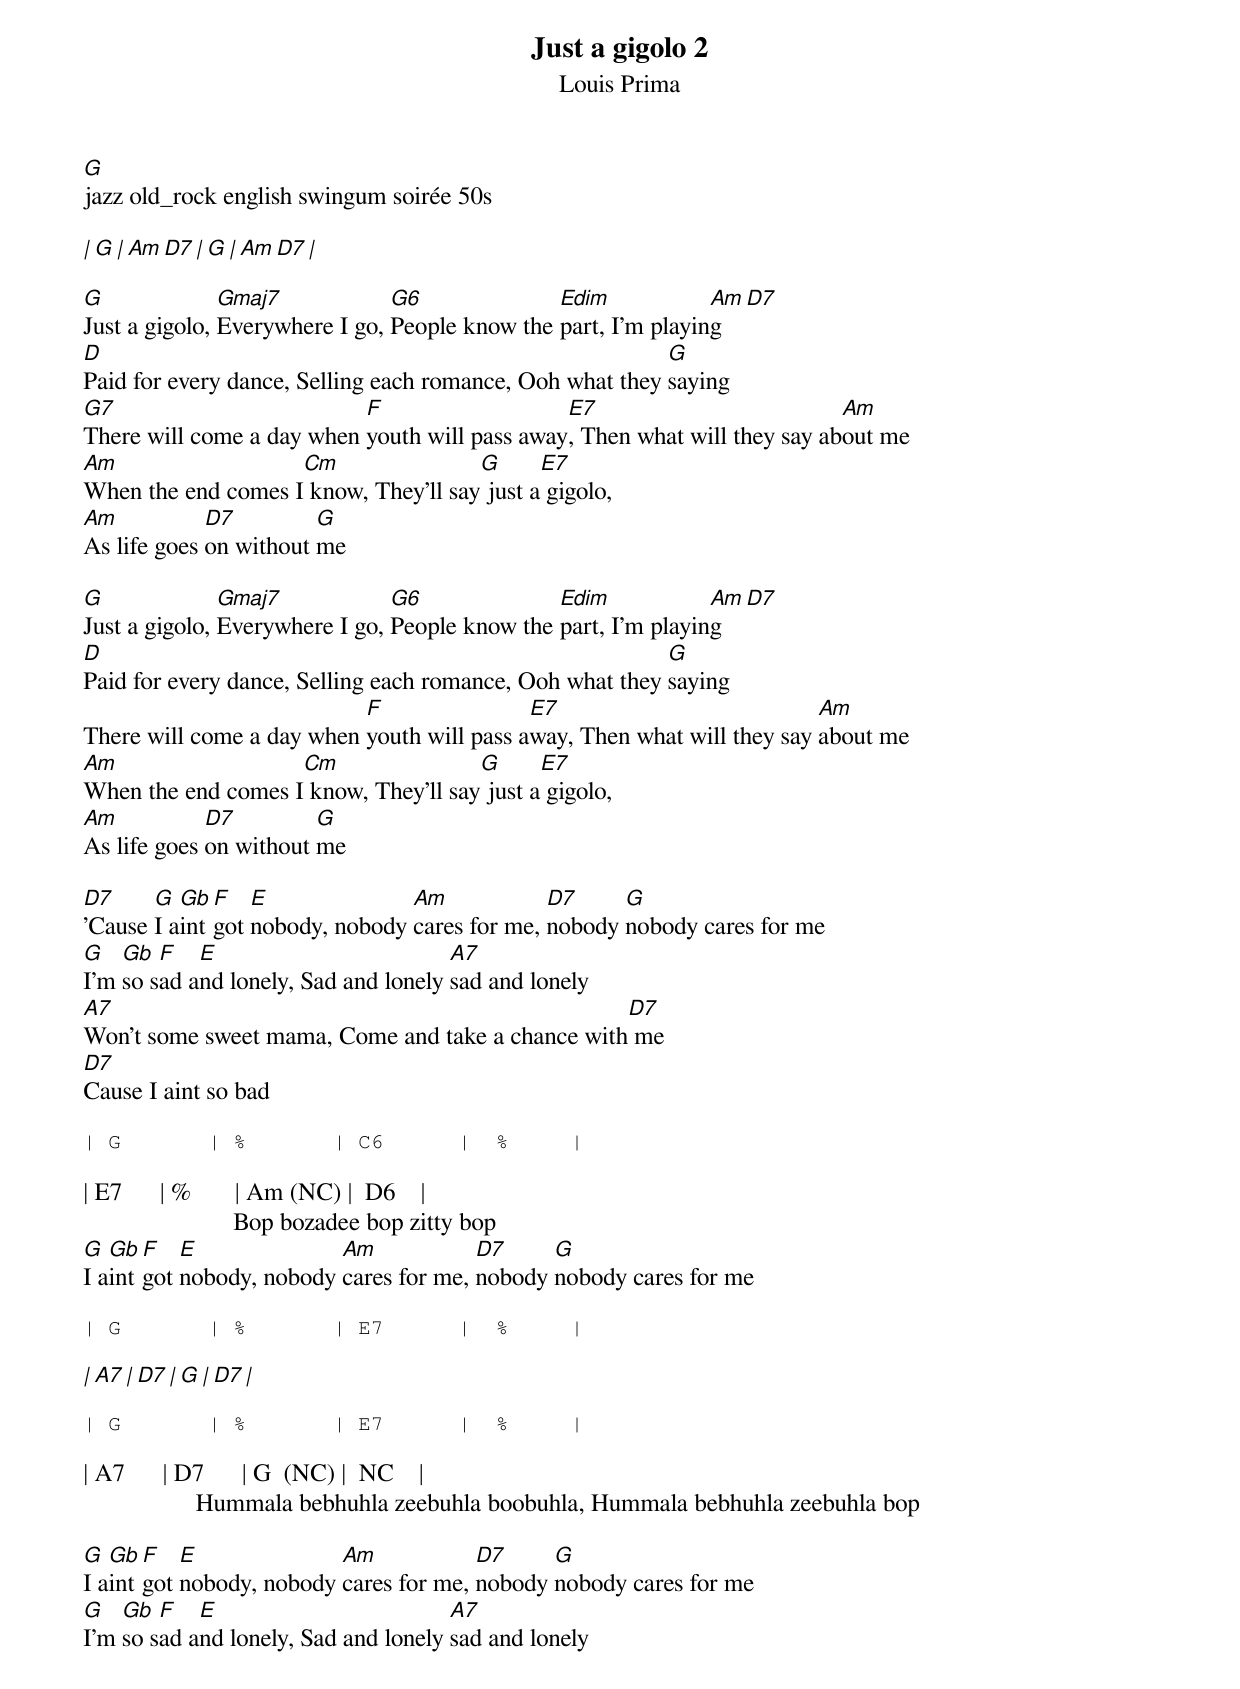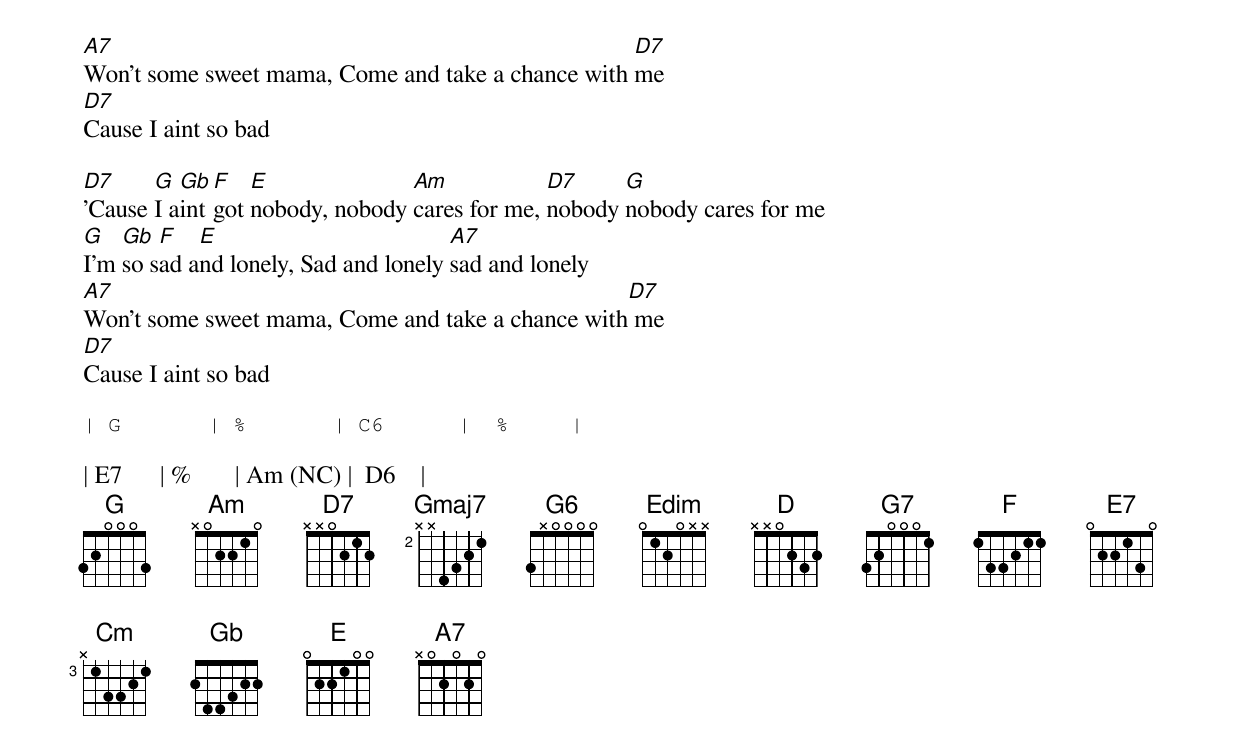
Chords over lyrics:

Just a gigolo 2
Louis Prima
G
jazz old_rock english swingum soirée 50s

| G     | Am  D7 | G     | Am  D7 |

G              Gmaj7            G6              Edim            Am     D7
Just a gigolo, Everywhere I go, People know the part, I'm playing
D                                                         G
Paid for every dance, Selling each romance, Ooh what they saying
G7                         F                   E7                          Am
There will come a day when youth will pass away, Then what will they say about me
Am                  Cm                G      E7
When the end comes I know, They'll say just a gigolo,
Am           D7         G
As life goes on without me

G              Gmaj7            G6              Edim            Am     D7
Just a gigolo, Everywhere I go, People know the part, I'm playing
D                                                         G
Paid for every dance, Selling each romance, Ooh what they saying
                           F                E7                           Am
There will come a day when youth will pass away, Then what will they say about me
Am                  Cm                G      E7
When the end comes I know, They'll say just a gigolo,
Am           D7         G
As life goes on without me

D7     G  Gb  F   E              Am            D7     G
'Cause I aint got nobody, nobody cares for me, nobody nobody cares for me
G   Gb  F   E                         A7
I'm so sad and lonely, Sad and lonely sad and lonely
A7                                                D7
Won't some sweet mama, Come and take a chance with me
D7
Cause I aint so bad

| G       | %       | C6      |  %     |

| E7      | %       | Am (NC) |  D6    |
                        Bop bozadee bop zitty bop
G  Gb  F   E              Am            D7     G
I aint got nobody, nobody cares for me, nobody nobody cares for me

| G       | %       | E7      |  %     |

| A7      | D7      | G       |  D7    |

| G       | %       | E7      |  %     |

| A7      | D7      | G  (NC) |  NC    |
                  Hummala bebhuhla zeebuhla boobuhla, Hummala bebhuhla zeebuhla bop

G  Gb  F   E              Am            D7     G
I aint got nobody, nobody cares for me, nobody nobody cares for me
G   Gb  F   E                         A7
I'm so sad and lonely, Sad and lonely sad and lonely
A7                                                 D7
Won't some sweet mama, Come and take a chance with me
D7
Cause I aint so bad

D7     G  Gb  F   E              Am            D7     G
'Cause I aint got nobody, nobody cares for me, nobody nobody cares for me
G   Gb  F   E                         A7
I'm so sad and lonely, Sad and lonely sad and lonely
A7                                                D7
Won't some sweet mama, Come and take a chance with me
D7
Cause I aint so bad

| G       | %       | C6      |  %     |

| E7      | %       | Am (NC) |  D6    |
